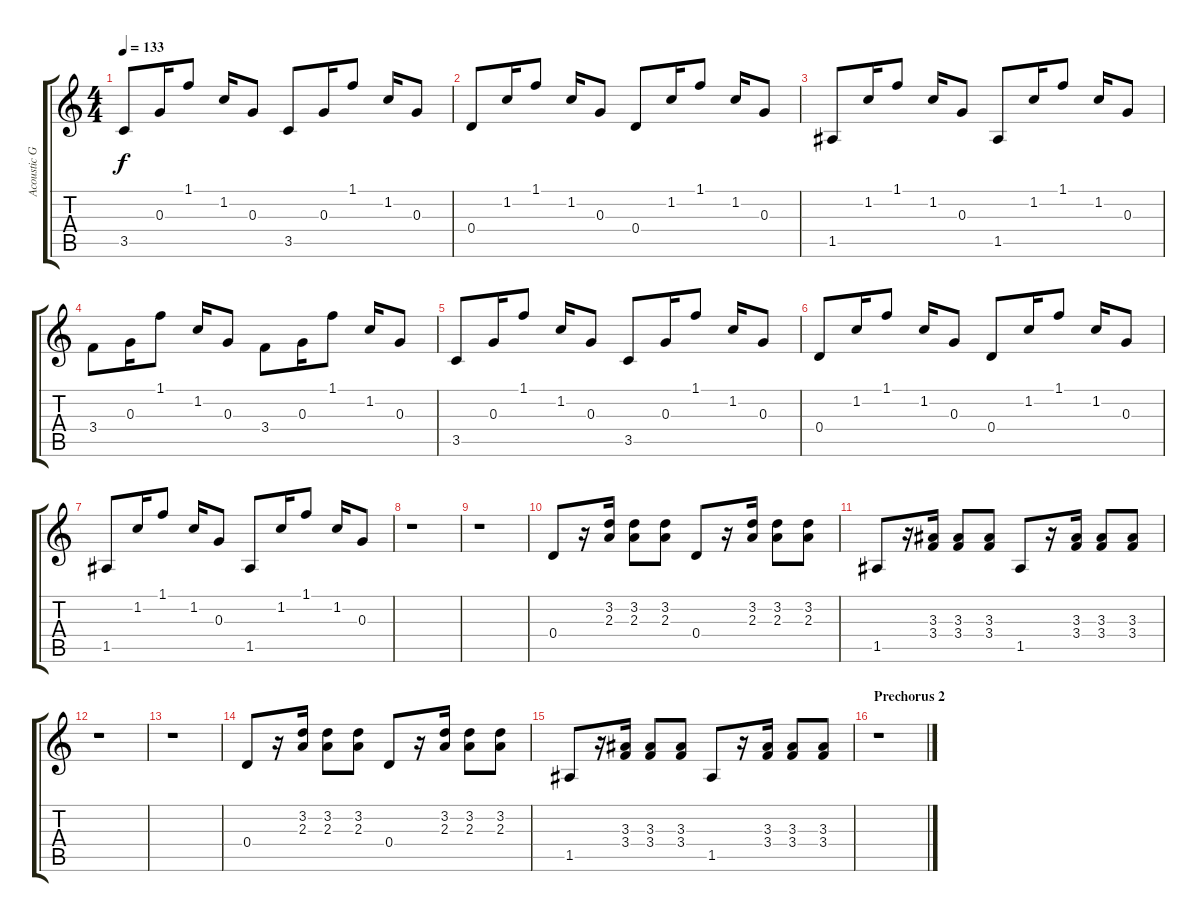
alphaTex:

\track ("Acoustic Guitar" "Acoustic G") {instrument acousticguitarnylon}
\staff {score tabs}
\tuning (E4 B3 G3 D3 A2 E2) {hide}
\ts (4 4)
\tempo 133
\clef g2
\ks c
3.5.8{dy f} 0.3.16 1.1.8 1.2.16 0.3.8 3.5.8 0.3.16 1.1.8 1.2.16 0.3.8 |
0.4.8 1.2.16 1.1.8 1.2.16 0.3.8 0.4.8 1.2.16 1.1.8 1.2.16 0.3.8 |
1.5.8 1.2.16 1.1.8 1.2.16 0.3.8 1.5.8 1.2.16 1.1.8 1.2.16 0.3.8 |
3.4.8 0.3.16 1.1.8 1.2.16 0.3.8 3.4.8 0.3.16 1.1.8 1.2.16 0.3.8 |
3.5.8 0.3.16 1.1.8 1.2.16 0.3.8 3.5.8 0.3.16 1.1.8 1.2.16 0.3.8 |
0.4.8 1.2.16 1.1.8 1.2.16 0.3.8 0.4.8 1.2.16 1.1.8 1.2.16 0.3.8 |
1.5.8 1.2.16 1.1.8 1.2.16 0.3.8 1.5.8 1.2.16 1.1.8 1.2.16 0.3.8 |
r.1 |
r.1 |
0.4.8 r.16 (3.2 2.3).16 (3.2 2.3).8 (3.2 2.3).8 0.4.8 r.16 (3.2 2.3).16 (3.2 2.3).8 (3.2 2.3).8 |
1.5.8 r.16 (3.3 3.4).16 (3.3 3.4).8 (3.3 3.4).8 1.5.8 r.16 (3.3 3.4).16 (3.3 3.4).8 (3.3 3.4).8 |
r.1 |
r.1 |
0.4.8 r.16 (3.2 2.3).16 (3.2 2.3).8 (3.2 2.3).8 0.4.8 r.16 (3.2 2.3).16 (3.2 2.3).8 (3.2 2.3).8 |
1.5.8 r.16 (3.3 3.4).16 (3.3 3.4).8 (3.3 3.4).8 1.5.8 r.16 (3.3 3.4).16 (3.3 3.4).8 (3.3 3.4).8 |
\section ("" "Prechorus 2")
r.1
